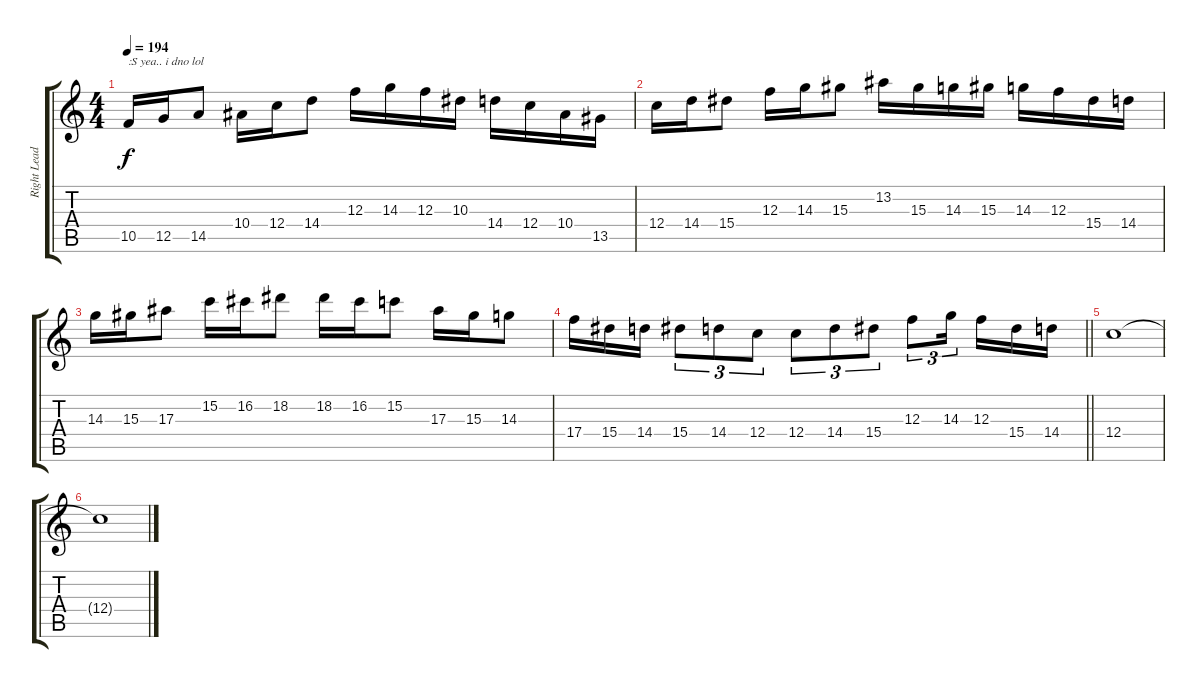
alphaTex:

\track ("Right Lead" "Right Lead") {instrument distortionguitar}
\staff {score tabs}
\tuning (D4 A3 F3 C3 G2 C2) {hide}
\ts (4 4)
\tempo 194
\clef g2
\ks c
10.5.16{txt ":S yea.. i dno lol" dy f} 12.5.16 14.5.8 10.4.16 12.4.16 14.4.8 12.3.16 14.3.16 12.3.16 10.3.16 14.4.16 12.4.16 10.4.16 13.5.16 |
12.4.16 14.4.16 15.4.8 12.3.16 14.3.16 15.3.8 13.2.16 15.3.16 14.3.16 15.3.16 14.3.16 12.3.16 15.4.16 14.4.16 |
14.3.16 15.3.16 17.3.8 15.2.16 16.2.16 18.2.8 18.2.16 16.2.16 15.2.8 17.3.16 15.3.16 14.3.8 |
\barLineRight lightlight
17.4.16 15.4.16 14.4.16 15.4.8{tu (3 2)} 14.4.8{tu (3 2)} 12.4.8{tu (3 2)} 12.4.8{tu (3 2)} 14.4.8{tu (3 2)} 15.4.8{tu (3 2)} 12.3.8{tu (3 2)} 14.3.16{tu (3 2) beam splitsecondary} 12.3.16 15.4.16 14.4.16 |
\section ("" "")
12.4.1 |
12.4{t}.1
